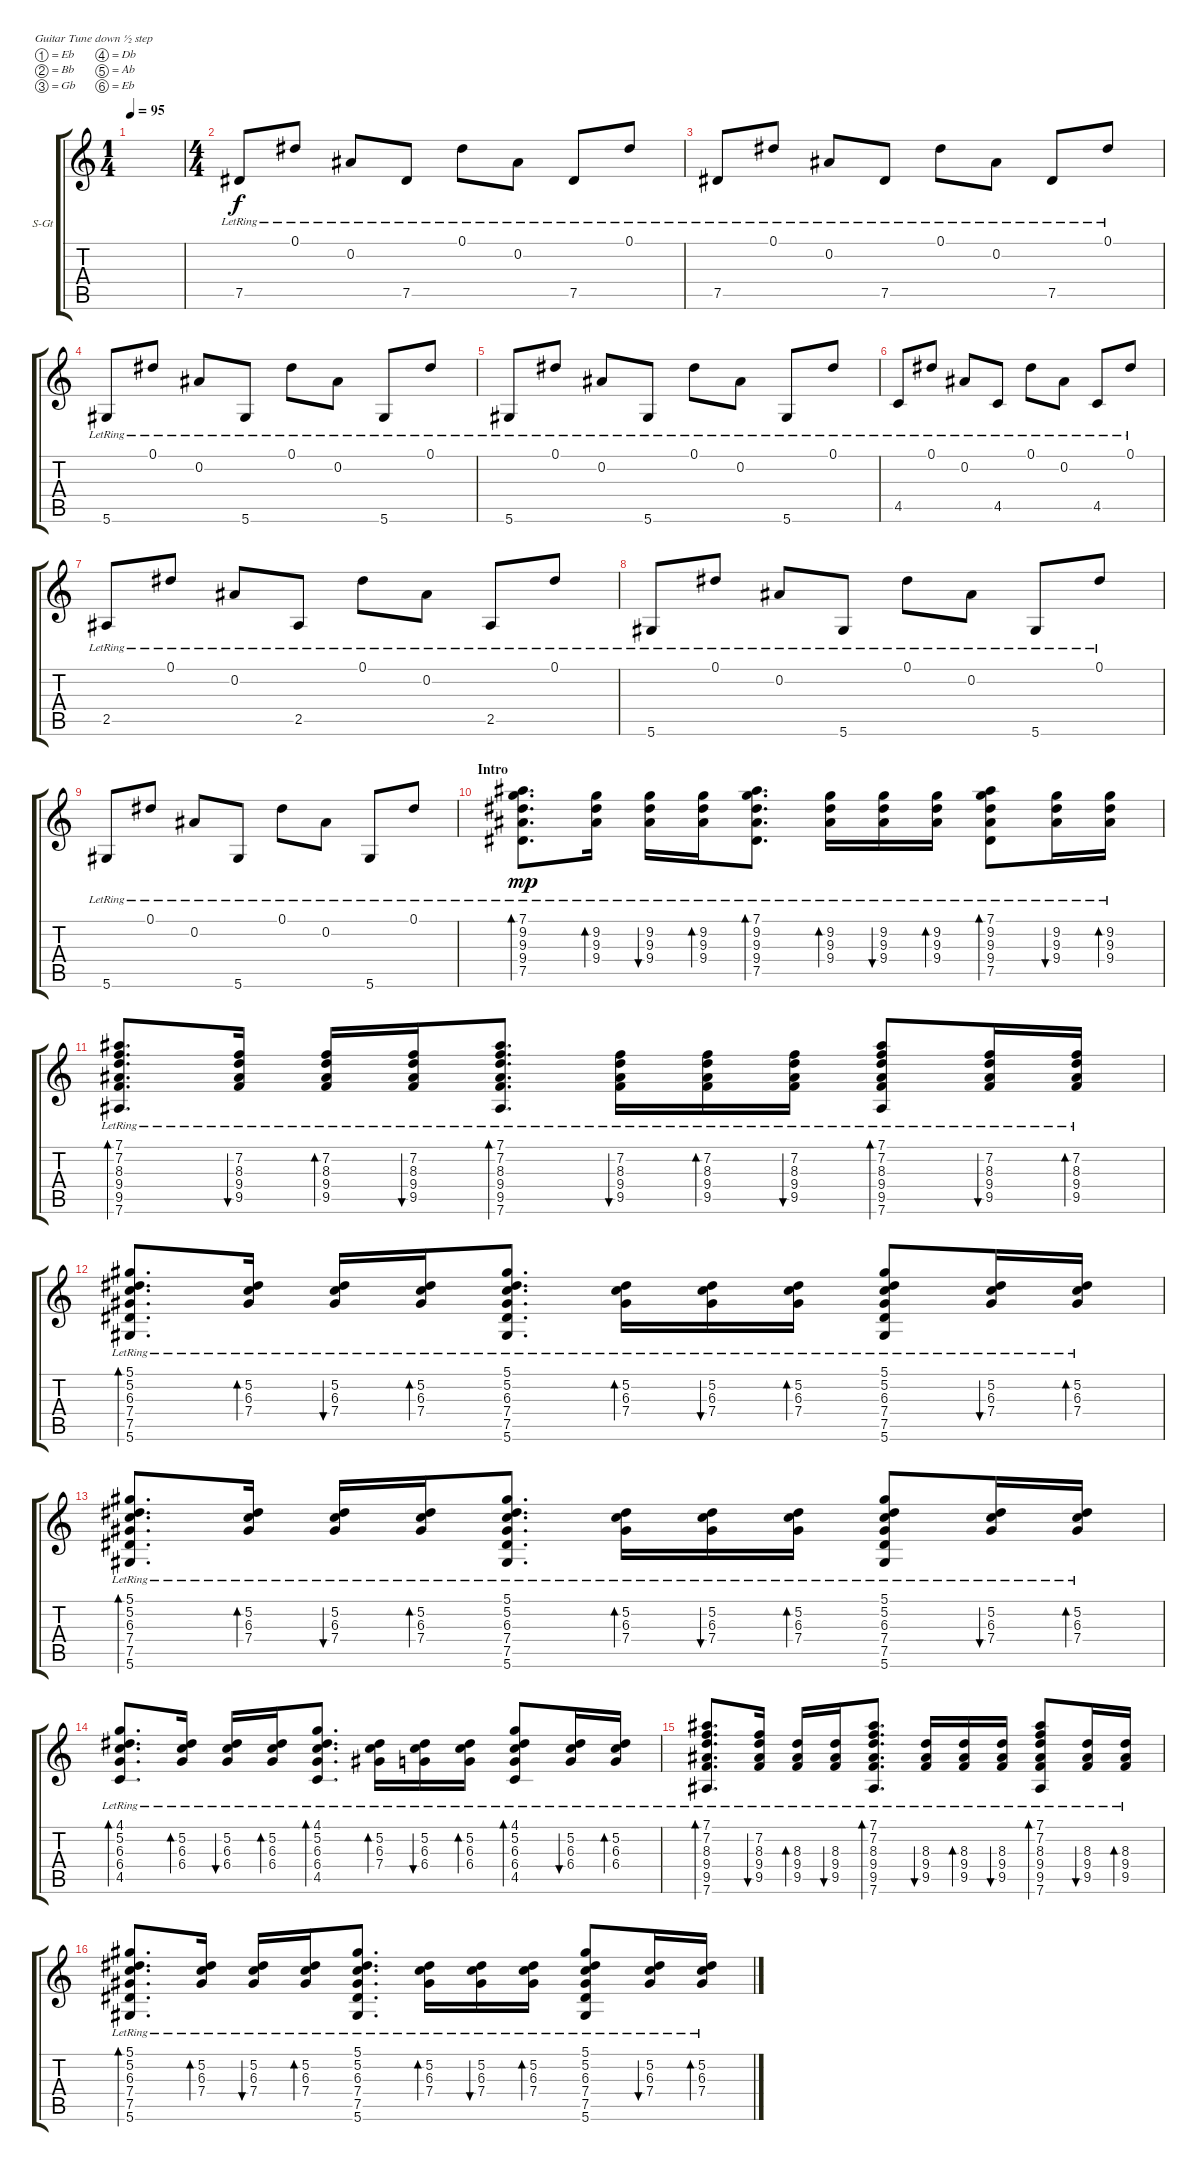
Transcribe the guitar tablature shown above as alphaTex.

\defaultSystemsLayout 4
\bracketExtendMode groupsimilarinstruments
\firstSystemTrackNameOrientation horizontal
\otherSystemsTrackNameOrientation horizontal
\track ("Gitar 1 [Toru]" "S-Gt") {instrument acousticguitarsteel}
\staff {score tabs}
\tuning (Eb4 Bb3 Gb3 Db3 Ab2 Eb2)
\ts (1 4)
\tempo 95
\clef g2
\ks c
|
\ts (4 4)
7.5{lr}.8 0.1{lr}.8 0.2{lr}.8 7.5{lr}.8 0.1{lr}.8 0.2{lr}.8 7.5{lr}.8 0.1{lr}.8 |
7.5{lr}.8 0.1{lr}.8 0.2{lr}.8 7.5{lr}.8 0.1{lr}.8 0.2{lr}.8 7.5{lr}.8 0.1{lr}.8 |
5.6{lr}.8 0.1{lr}.8 0.2{lr}.8 5.6{lr}.8 0.1{lr}.8 0.2{lr}.8 5.6{lr}.8 0.1{lr}.8 |
5.6{lr}.8 0.1{lr}.8 0.2{lr}.8 5.6{lr}.8 0.1{lr}.8 0.2{lr}.8 5.6{lr}.8 0.1{lr}.8 |
4.5{lr}.8 0.1{lr}.8 0.2{lr}.8 4.5{lr}.8 0.1{lr}.8 0.2{lr}.8 4.5{lr}.8 0.1{lr}.8 |
2.5{lr}.8 0.1{lr}.8 0.2{lr}.8 2.5{lr}.8 0.1{lr}.8 0.2{lr}.8 2.5{lr}.8 0.1{lr}.8 |
5.6{lr}.8 0.1{lr}.8 0.2{lr}.8 5.6{lr}.8 0.1{lr}.8 0.2{lr}.8 5.6{lr}.8 0.1{lr}.8 |
5.6{lr}.8 0.1{lr}.8 0.2{lr}.8 5.6{lr}.8 0.1{lr}.8 0.2{lr}.8 5.6{lr}.8 0.1{lr}.8 |
\section ("" "Intro")
(7.5{lr} 9.4{lr} 9.3{lr} 9.2{lr} 7.1{lr}).8{d bd 119 dy mp} (9.4{lr} 9.3{lr} 9.2{lr}).16{bd 30} (9.4{lr} 9.3{lr} 9.2{lr}).16{bu 30} (9.4{lr} 9.3{lr} 9.2{lr}).16{bd 30} (7.5{lr} 9.4{lr} 9.3{lr} 9.2{lr} 7.1{lr}).8{d bd 30} (9.4{lr} 9.3{lr} 9.2{lr}).16{bd 30} (9.4{lr} 9.3{lr} 9.2{lr}).16{bu 30} (9.4{lr} 9.3{lr} 9.2{lr}).16{bd 30} (7.5{lr} 9.4{lr} 9.3{lr} 9.2{lr} 7.1{lr}).8{bd 30} (9.4{lr} 9.3{lr} 9.2{lr}).16{bu 30} (9.4{lr} 9.3{lr} 9.2{lr}).16{bd 30} |
(9.5{lr} 9.4{lr} 8.3{lr} 7.2{lr} 7.1{lr} 7.6{lr}).8{d bd 30} (9.4{lr} 8.3{lr} 7.2{lr} 9.5{lr}).16{bu 30} (9.4{lr} 8.3{lr} 9.5{lr} 7.2{lr}).16{bd 30} (9.4{lr} 8.3{lr} 9.5{lr} 7.2{lr}).16{bu 30} (9.5{lr} 9.4{lr} 8.3{lr} 7.2{lr} 7.1{lr} 7.6{lr}).8{d bd 30} (9.4{lr} 8.3{lr} 9.5{lr} 7.2{lr}).16{bu 30} (9.4{lr} 8.3{lr} 9.5{lr} 7.2{lr}).16{bd 30} (9.4{lr} 8.3{lr} 9.5{lr} 7.2{lr}).16{bu 30} (9.5{lr} 9.4{lr} 8.3{lr} 7.2{lr} 7.1{lr} 7.6{lr}).8{bd 30} (9.4{lr} 8.3{lr} 9.5{lr} 7.2{lr}).16{bu 30} (9.4{lr} 8.3{lr} 9.5{lr} 7.2{lr}).16{bd 30} |
(7.5{lr} 7.4{lr} 6.3{lr} 5.2{lr} 5.1{lr} 5.6{lr}).8{d bd 30} (7.4{lr} 6.3{lr} 5.2{lr}).16{bd 30} (7.4{lr} 6.3{lr} 5.2{lr}).16{bu 30} (7.4{lr} 6.3{lr} 5.2{lr}).16{bd 30} (7.5{lr} 7.4{lr} 6.3{lr} 5.2{lr} 5.1{lr} 5.6{lr}).8{d} (7.4{lr} 6.3{lr} 5.2{lr}).16{bd 30} (7.4{lr} 6.3{lr} 5.2{lr}).16{bu 30} (7.4{lr} 6.3{lr} 5.2{lr}).16{bd 30} (7.5{lr} 7.4{lr} 6.3{lr} 5.2{lr} 5.1{lr} 5.6{lr}).8 (7.4{lr} 6.3{lr} 5.2{lr}).16{bu 30} (7.4{lr} 6.3{lr} 5.2{lr}).16{bd 30} |
(7.5{lr} 7.4{lr} 6.3{lr} 5.2{lr} 5.1{lr} 5.6{lr}).8{d bd 30} (7.4{lr} 6.3{lr} 5.2{lr}).16{bd 30} (7.4{lr} 6.3{lr} 5.2{lr}).16{bu 30} (7.4{lr} 6.3{lr} 5.2{lr}).16{bd 30} (7.5{lr} 7.4{lr} 6.3{lr} 5.2{lr} 5.1{lr} 5.6{lr}).8{d} (7.4{lr} 6.3{lr} 5.2{lr}).16{bd 30} (7.4{lr} 6.3{lr} 5.2{lr}).16{bu 30} (7.4{lr} 6.3{lr} 5.2{lr}).16{bd 30} (7.5{lr} 7.4{lr} 6.3{lr} 5.2{lr} 5.1{lr} 5.6{lr}).8 (7.4{lr} 6.3{lr} 5.2{lr}).16{bu 30} (7.4{lr} 6.3{lr} 5.2{lr}).16{bd 30} |
(4.5{lr} 6.4{lr} 6.3{lr} 5.2{lr} 4.1{lr}).8{d bd 30} (6.4{lr} 6.3{lr} 5.2{lr}).16{bd 30} (6.4{lr} 6.3{lr} 5.2{lr}).16{bu 30} (6.4{lr} 6.3{lr} 5.2{lr}).16{bd 30} (4.5{lr} 6.4{lr} 6.3{lr} 5.2{lr} 4.1{lr}).8{d bd 30} (7.4{lr} 6.3{lr} 5.2{lr}).16{bd 30} (6.4{lr} 6.3{lr} 5.2{lr}).16{bu 30} (6.4{lr} 6.3{lr} 5.2{lr}).16{bd 30} (4.5{lr} 6.4{lr} 6.3{lr} 5.2{lr} 4.1{lr}).8{bd 30} (6.4{lr} 6.3{lr} 5.2{lr}).16{bu 30} (6.4{lr} 6.3{lr} 5.2{lr}).16{bd 30} |
(9.5{lr} 9.4{lr} 8.3{lr} 7.2{lr} 7.1{lr} 7.6{lr}).8{d bd 30} (9.4{lr} 8.3{lr} 7.2{lr} 9.5{lr}).16{bu 30} (9.4{lr} 8.3{lr} 9.5{lr}).16{bd 30} (9.4{lr} 8.3{lr} 9.5{lr}).16{bu 30} (9.5{lr} 9.4{lr} 8.3{lr} 7.2{lr} 7.1{lr} 7.6{lr}).8{d bd 30} (9.4{lr} 8.3{lr} 9.5{lr}).16{bu 30} (9.4{lr} 8.3{lr} 9.5{lr}).16{bd 30} (9.4{lr} 8.3{lr} 9.5{lr}).16{bu 30} (9.5{lr} 9.4{lr} 8.3{lr} 7.2{lr} 7.1{lr} 7.6{lr}).8{bd 30} (9.4{lr} 8.3{lr} 9.5{lr}).16{bu 30} (9.4{lr} 8.3{lr} 9.5{lr}).16{bd 30} |
(7.5{lr} 7.4{lr} 6.3{lr} 5.2{lr} 5.1{lr} 5.6{lr}).8{d bd 30} (7.4{lr} 6.3{lr} 5.2{lr}).16{bd 30} (7.4{lr} 6.3{lr} 5.2{lr}).16{bu 30} (7.4{lr} 6.3{lr} 5.2{lr}).16{bd 30} (7.5{lr} 7.4{lr} 6.3{lr} 5.2{lr} 5.1{lr} 5.6{lr}).8{d} (7.4{lr} 6.3{lr} 5.2{lr}).16{bd 30} (7.4{lr} 6.3{lr} 5.2{lr}).16{bu 30} (7.4{lr} 6.3{lr} 5.2{lr}).16{bd 30} (7.5{lr} 7.4{lr} 6.3{lr} 5.2{lr} 5.1{lr} 5.6{lr}).8 (7.4{lr} 6.3{lr} 5.2{lr}).16{bu 30} (7.4{lr} 6.3{lr} 5.2{lr}).16{bd 30}
